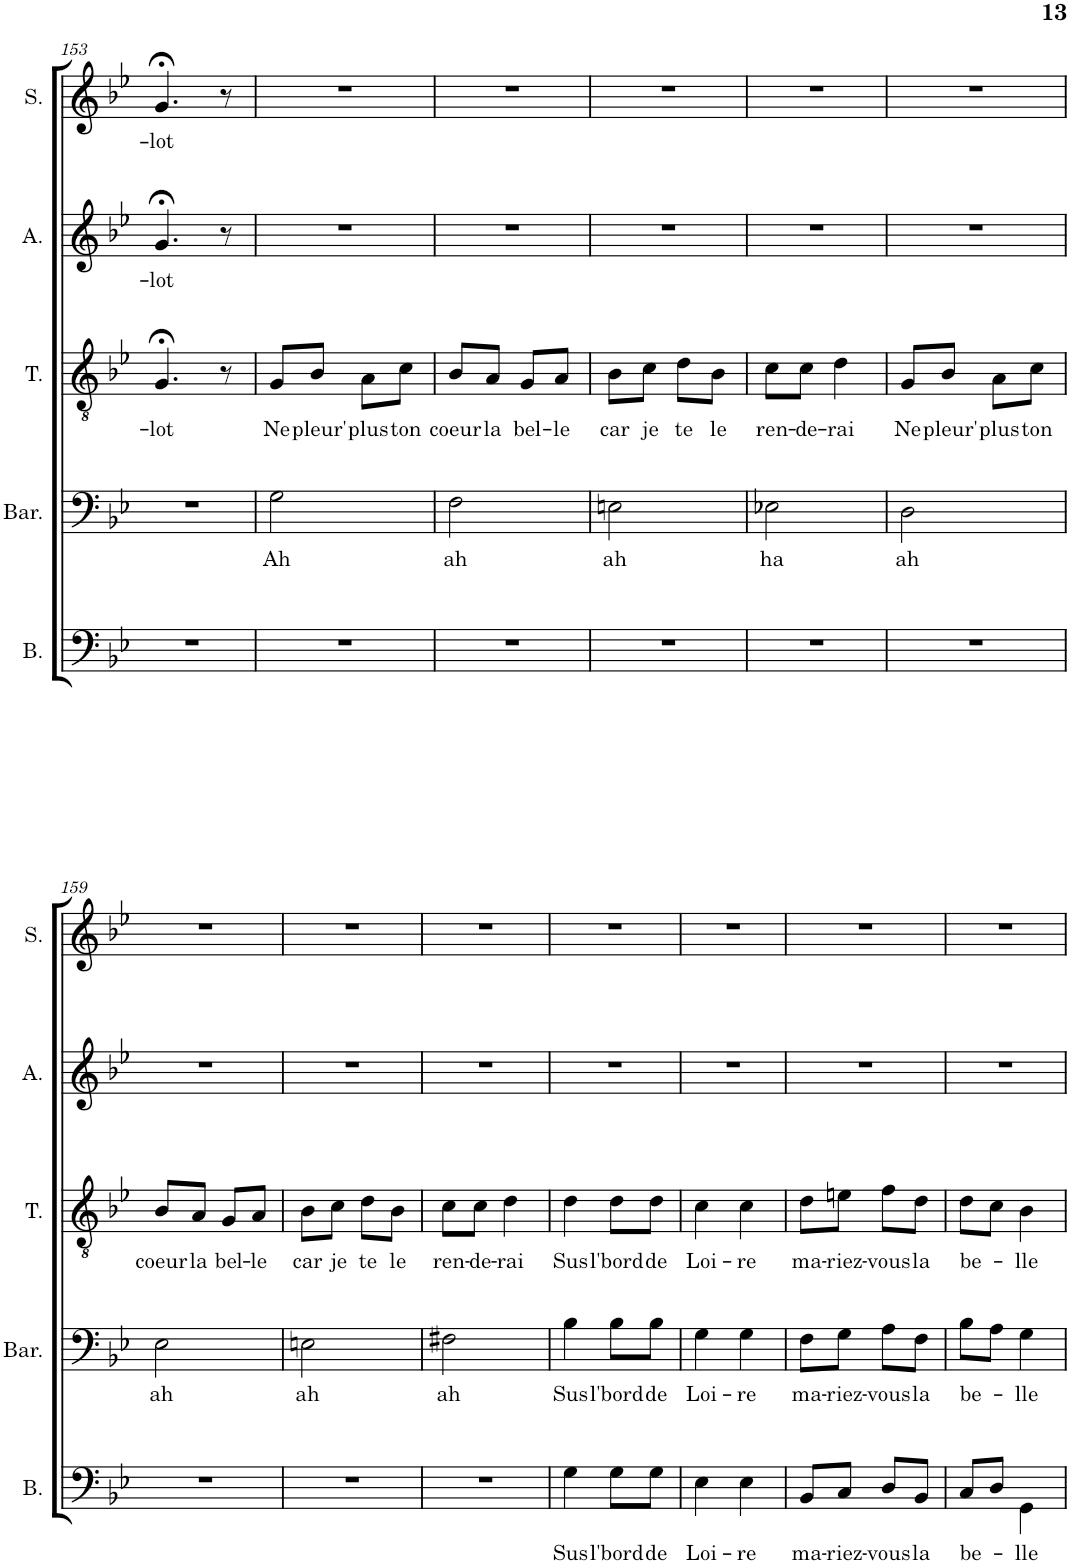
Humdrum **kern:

**kern	**text	**kern	**text	**kern	**text	**kern	**text	**kern	**text
*part5	*part5	*part4	*part4	*part3	*part3	*part2	*part2	*part1	*part1
*staff5	*staff5	*staff4	*staff4	*staff3	*staff3	*staff2	*staff2	*staff1	*staff1
*I"Bass	*	*I"Baryton	*	*I"Tenor	*	*I"Alto	*	*I"Soprano	*
*I'B.	*	*I'Bar.	*	*I'T.	*	*I'A.	*	*I'S.	*
!!LO:PB:g=z
*clefF4	*	*clefF4	*	*clefGv2	*	*clefG2	*	*clefG2	*
*k[b-e-]	*	*k[b-e-]	*	*k[b-e-]	*	*k[b-e-]	*	*k[b-e-]	*
*M2/4	*	*M2/4	*	*M2/4	*	*M2/4	*	*M2/4	*
=153	=153	=153	=153	=153	=153	=153	=153	=153	=153
!	!	!	!	!	!LO:LY:b	!	!LO:LY:b	!	!LO:LY:b
2r	.	2r	.	4.G;</	-lot	4.g;</	-lot	4.g;</	-lot
.	.	.	.	8r	.	8r	.	8r	.
=154	=154	=154	=154	=154	=154	=154	=154	=154	=154
!	!	!	!LO:LY:b	!	!LO:LY:b	!	!	!	!
2r	.	2G\	Ah	8G/L	Ne	2r	.	2r	.
!	!	!	!	!	!LO:LY:b	!	!	!	!
.	.	.	.	8B-/J	pleur'	.	.	.	.
!	!	!	!	!	!LO:LY:b	!	!	!	!
.	.	.	.	8A\L	plus	.	.	.	.
!	!	!	!	!	!LO:LY:b	!	!	!	!
.	.	.	.	8c\J	ton	.	.	.	.
=155	=155	=155	=155	=155	=155	=155	=155	=155	=155
!	!	!	!LO:LY:b	!	!LO:LY:b	!	!	!	!
2r	.	2F\	ah	8B-/L	coeur	2r	.	2r	.
!	!	!	!	!	!LO:LY:b	!	!	!	!
.	.	.	.	8A/J	la	.	.	.	.
!	!	!	!	!	!LO:LY:b	!	!	!	!
.	.	.	.	8G/L	bel-	.	.	.	.
!	!	!	!	!	!LO:LY:b	!	!	!	!
.	.	.	.	8A/J	-le	.	.	.	.
=156	=156	=156	=156	=156	=156	=156	=156	=156	=156
!	!	!	!LO:LY:b	!	!LO:LY:b	!	!	!	!
2r	.	2En\	ah	8B-\L	car	2r	.	2r	.
!	!	!	!	!	!LO:LY:b	!	!	!	!
.	.	.	.	8c\J	je	.	.	.	.
!	!	!	!	!	!LO:LY:b	!	!	!	!
.	.	.	.	8d\L	te	.	.	.	.
!	!	!	!	!	!LO:LY:b	!	!	!	!
.	.	.	.	8B-\J	le	.	.	.	.
=157	=157	=157	=157	=157	=157	=157	=157	=157	=157
!	!	!	!LO:LY:b	!	!LO:LY:b	!	!	!	!
2r	.	2E-X\	ha	8c\L	ren-	2r	.	2r	.
!	!	!	!	!	!LO:LY:b	!	!	!	!
.	.	.	.	8c\J	-de-	.	.	.	.
!	!	!	!	!	!LO:LY:b	!	!	!	!
.	.	.	.	4d\	-rai	.	.	.	.
=158	=158	=158	=158	=158	=158	=158	=158	=158	=158
!	!	!	!LO:LY:b	!	!LO:LY:b	!	!	!	!
2r	.	2D\	ah	8G/L	Ne	2r	.	2r	.
!	!	!	!	!	!LO:LY:b	!	!	!	!
.	.	.	.	8B-/J	pleur'	.	.	.	.
!	!	!	!	!	!LO:LY:b	!	!	!	!
.	.	.	.	8A\L	plus	.	.	.	.
!	!	!	!	!	!LO:LY:b	!	!	!	!
.	.	.	.	8c\J	ton	.	.	.	.
!!LO:LB:g=z
=159	=159	=159	=159	=159	=159	=159	=159	=159	=159
!	!	!	!LO:LY:b	!	!LO:LY:b	!	!	!	!
2r	.	2E-\	ah	8B-/L	coeur	2r	.	2r	.
!	!	!	!	!	!LO:LY:b	!	!	!	!
.	.	.	.	8A/J	la	.	.	.	.
!	!	!	!	!	!LO:LY:b	!	!	!	!
.	.	.	.	8G/L	bel-	.	.	.	.
!	!	!	!	!	!LO:LY:b	!	!	!	!
.	.	.	.	8A/J	-le	.	.	.	.
=160	=160	=160	=160	=160	=160	=160	=160	=160	=160
!	!	!	!LO:LY:b	!	!LO:LY:b	!	!	!	!
2r	.	2En\	ah	8B-\L	car	2r	.	2r	.
!	!	!	!	!	!LO:LY:b	!	!	!	!
.	.	.	.	8c\J	je	.	.	.	.
!	!	!	!	!	!LO:LY:b	!	!	!	!
.	.	.	.	8d\L	te	.	.	.	.
!	!	!	!	!	!LO:LY:b	!	!	!	!
.	.	.	.	8B-\J	le	.	.	.	.
=161	=161	=161	=161	=161	=161	=161	=161	=161	=161
!	!	!	!LO:LY:b	!	!LO:LY:b	!	!	!	!
2r	.	2F#X\	ah	8c\L	ren-	2r	.	2r	.
!	!	!	!	!	!LO:LY:b	!	!	!	!
.	.	.	.	8c\J	-de-	.	.	.	.
!	!	!	!	!	!LO:LY:b	!	!	!	!
.	.	.	.	4d\	-rai	.	.	.	.
=162	=162	=162	=162	=162	=162	=162	=162	=162	=162
!	!LO:LY:b	!	!LO:LY:b	!	!LO:LY:b	!	!	!	!
4G\	Sus	4B-\	Sus	4d\	Sus	2r	.	2r	.
!	!LO:LY:b	!	!LO:LY:b	!	!LO:LY:b	!	!	!	!
8G\L	l'bord	8B-\L	l'bord	8d\L	l'bord	.	.	.	.
!	!LO:LY:b	!	!LO:LY:b	!	!LO:LY:b	!	!	!	!
8G\J	de	8B-\J	de	8d\J	de	.	.	.	.
=163	=163	=163	=163	=163	=163	=163	=163	=163	=163
!	!LO:LY:b	!	!LO:LY:b	!	!LO:LY:b	!	!	!	!
4E-\	Loi-	4G\	Loi-	4c\	Loi-	2r	.	2r	.
!	!LO:LY:b	!	!LO:LY:b	!	!LO:LY:b	!	!	!	!
4E-\	-re	4G\	-re	4c\	-re	.	.	.	.
=164	=164	=164	=164	=164	=164	=164	=164	=164	=164
!	!LO:LY:b	!	!LO:LY:b	!	!LO:LY:b	!	!	!	!
8BB-/L	ma-	8F\L	ma-	8d\L	ma-	2r	.	2r	.
!	!LO:LY:b	!	!LO:LY:b	!	!LO:LY:b	!	!	!	!
8C/J	-riez-	8G\J	-riez-	8en\J	-riez-	.	.	.	.
!	!LO:LY:b	!	!LO:LY:b	!	!LO:LY:b	!	!	!	!
8D/L	-vous	8A\L	-vous	8f\L	-vous	.	.	.	.
!	!LO:LY:b	!	!LO:LY:b	!	!LO:LY:b	!	!	!	!
8BB-/J	la	8F\J	la	8d\J	la	.	.	.	.
=165	=165	=165	=165	=165	=165	=165	=165	=165	=165
!	!LO:LY:b	!	!LO:LY:b	!	!LO:LY:b	!	!	!	!
8C/L	be-	8B-\L	be-	8d\L	be-	2r	.	2r	.
8D/J	.	8A\J	.	8c\J	.	.	.	.	.
!	!LO:LY:b	!	!LO:LY:b	!	!LO:LY:b	!	!	!	!
4GG\	-lle	4G\	-lle	4B-\	-lle	.	.	.	.
=	=	=	=	=	=	=	=	=	=
*-	*-	*-	*-	*-	*-	*-	*-	*-	*-
